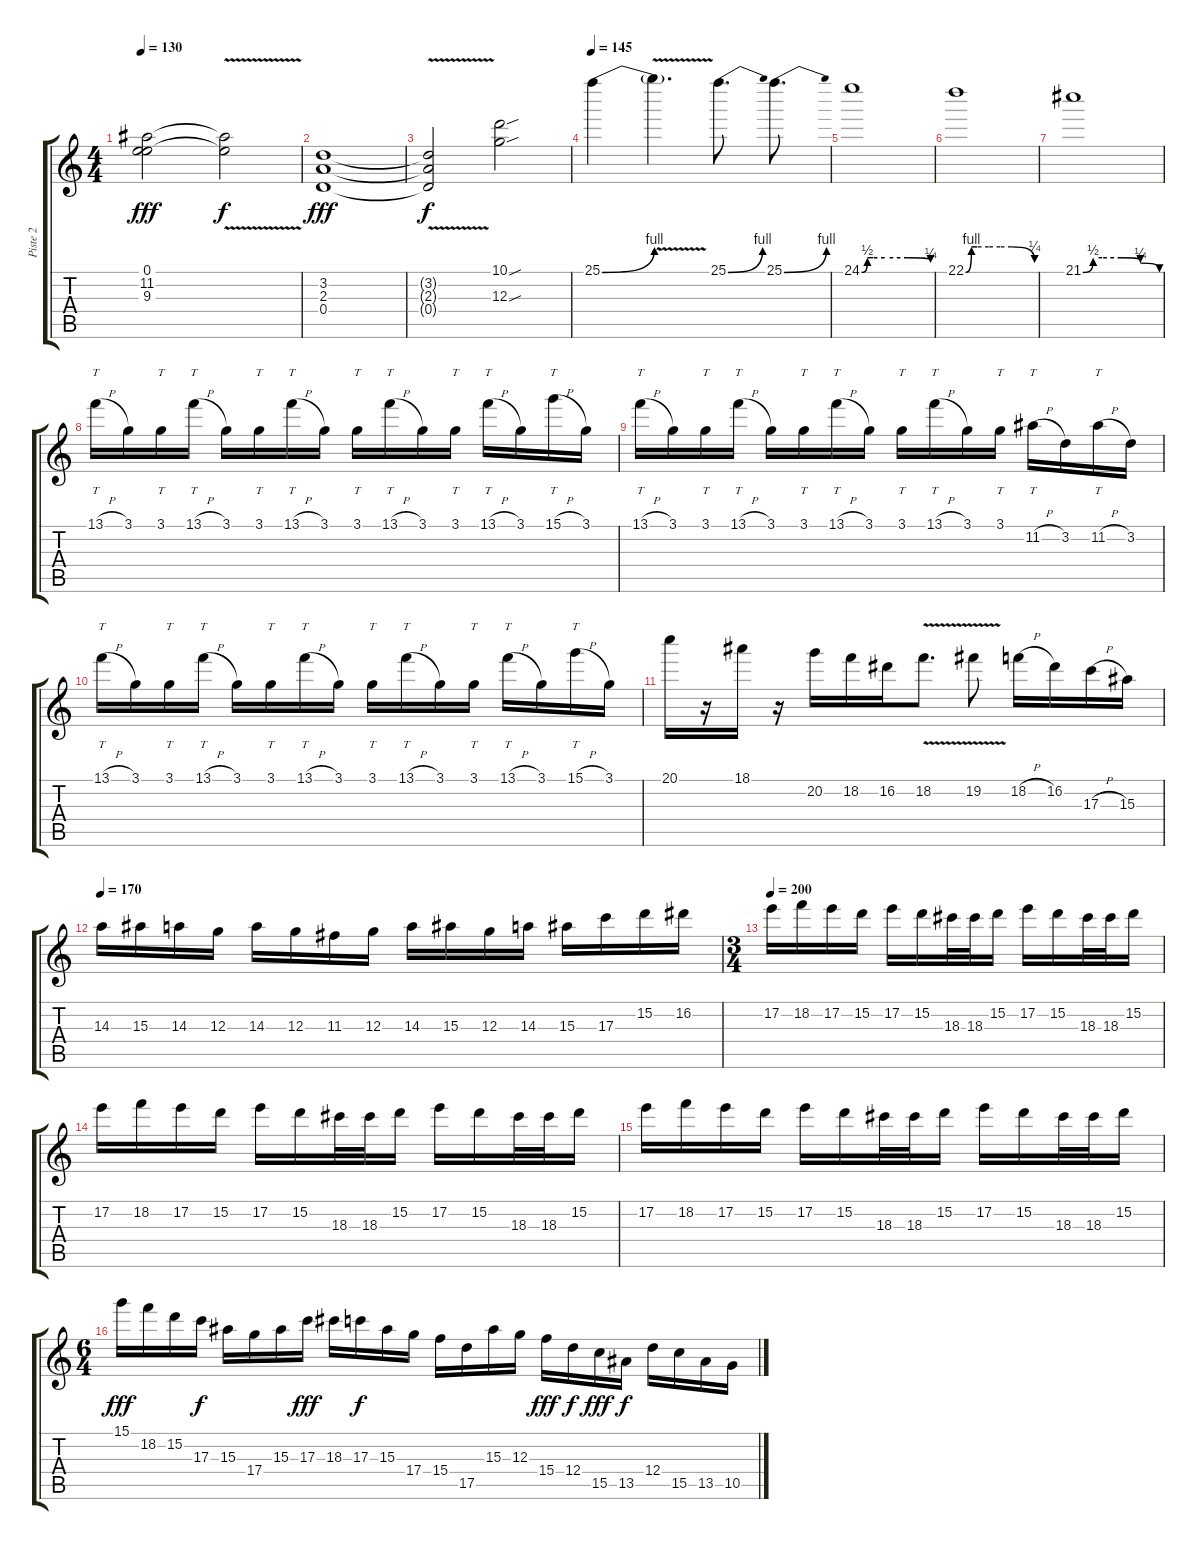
\track ("Piste 2" "Piste 2") {instrument distortionguitar}
\staff {score tabs}
\tuning (E4 B3 G3 D3 A2 E2) {hide}
\ts (4 4)
\tempo 130
\clef g2
\ks c
(0.1 11.2 9.3).2{dy fff} (11.2{v t} 9.3{v t}).2{dy f} |
(3.2 2.3 0.4).1{dy fff} |
(3.2{v t} 2.3{v t} 0.4{v t}).2{dy f} (10.1{sou} 12.3{sou}).2 |
\tempo 145
25.1{be (bend 0 0 60 4)}.4 25.1{v t}.4{d} 25.1{be (bend 0 0 60 4)}.8{d} 25.1{be (bend 0 0 60 4)}.8{d} |
24.1{be (custom 0 0 5 2 10 2 20 2 40 2 60 1)}.1 |
22.1{be (custom 0 0 5 4 10 4 20 4 30 4 40 4 60 1)}.1 |
21.1{be (custom 0 0 8 2 15 2 30 2 45 1 60 0)}.1 |
13.1{h}.16{tt} 3.1.16 3.1.16{tt} 13.1{h}.16{tt} 3.1.16 3.1.16{tt} 13.1{h}.16{tt} 3.1.16 3.1.16{tt} 13.1{h}.16{tt} 3.1.16 3.1.16{tt} 13.1{h}.16{tt} 3.1.16 15.1{h}.16{tt} 3.1.16 |
13.1{h}.16{tt} 3.1.16 3.1.16{tt} 13.1{h}.16{tt} 3.1.16 3.1.16{tt} 13.1{h}.16{tt} 3.1.16 3.1.16{tt} 13.1{h}.16{tt} 3.1.16 3.1.16{tt} 11.2{h}.16{tt} 3.2.16 11.2{h}.16{tt} 3.2.16 |
13.1{h}.16{tt} 3.1.16 3.1.16{tt} 13.1{h}.16{tt} 3.1.16 3.1.16{tt} 13.1{h}.16{tt} 3.1.16 3.1.16{tt} 13.1{h}.16{tt} 3.1.16 3.1.16{tt} 13.1{h}.16{tt} 3.1.16 15.1{h}.16{tt} 3.1.16 |
20.1.16 r.16 18.1.16 r.16 20.2.16 18.2.16 16.2.16 18.2{v}.8{d} 19.2{v}.8 18.2{h}.16 16.2.16 17.3{h}.16 15.3.16 |
\tempo 170
14.3.16{balance 16} 15.3.16 14.3.16 12.3.16 14.3.16 12.3.16 11.3.16 12.3.16 14.3.16 15.3.16 12.3.16 14.3.16 15.3.16 17.3.16 15.2.16 16.2.16 |
\ts (3 4)
\tempo 200
17.2.16 18.2.16 17.2.16 15.2.16 17.2.16 15.2.16 18.3.32 18.3.32 15.2.16 17.2.16 15.2.16 18.3.32 18.3.32 15.2.16 |
17.2.16 18.2.16 17.2.16 15.2.16 17.2.16 15.2.16 18.3.32 18.3.32 15.2.16 17.2.16 15.2.16 18.3.32 18.3.32 15.2.16 |
17.2.16 18.2.16 17.2.16 15.2.16 17.2.16 15.2.16 18.3.32 18.3.32 15.2.16 17.2.16 15.2.16 18.3.32 18.3.32 15.2.16 |
\ts (6 4)
15.1.16{dy fff} 18.2.16 15.2.16 17.3.16{dy f} 15.3.16 17.4.16 15.3.16 17.3.16{dy fff} 18.3.16 17.3.16{dy f} 15.3.16 17.4.16 15.4.16 17.5.16 15.3.16 12.3.16 15.4.16{dy fff} 12.4.16{dy f} 15.5.16{dy fff} 13.5.16{dy f} 12.4.16 15.5.16 13.5.16 10.5.16
